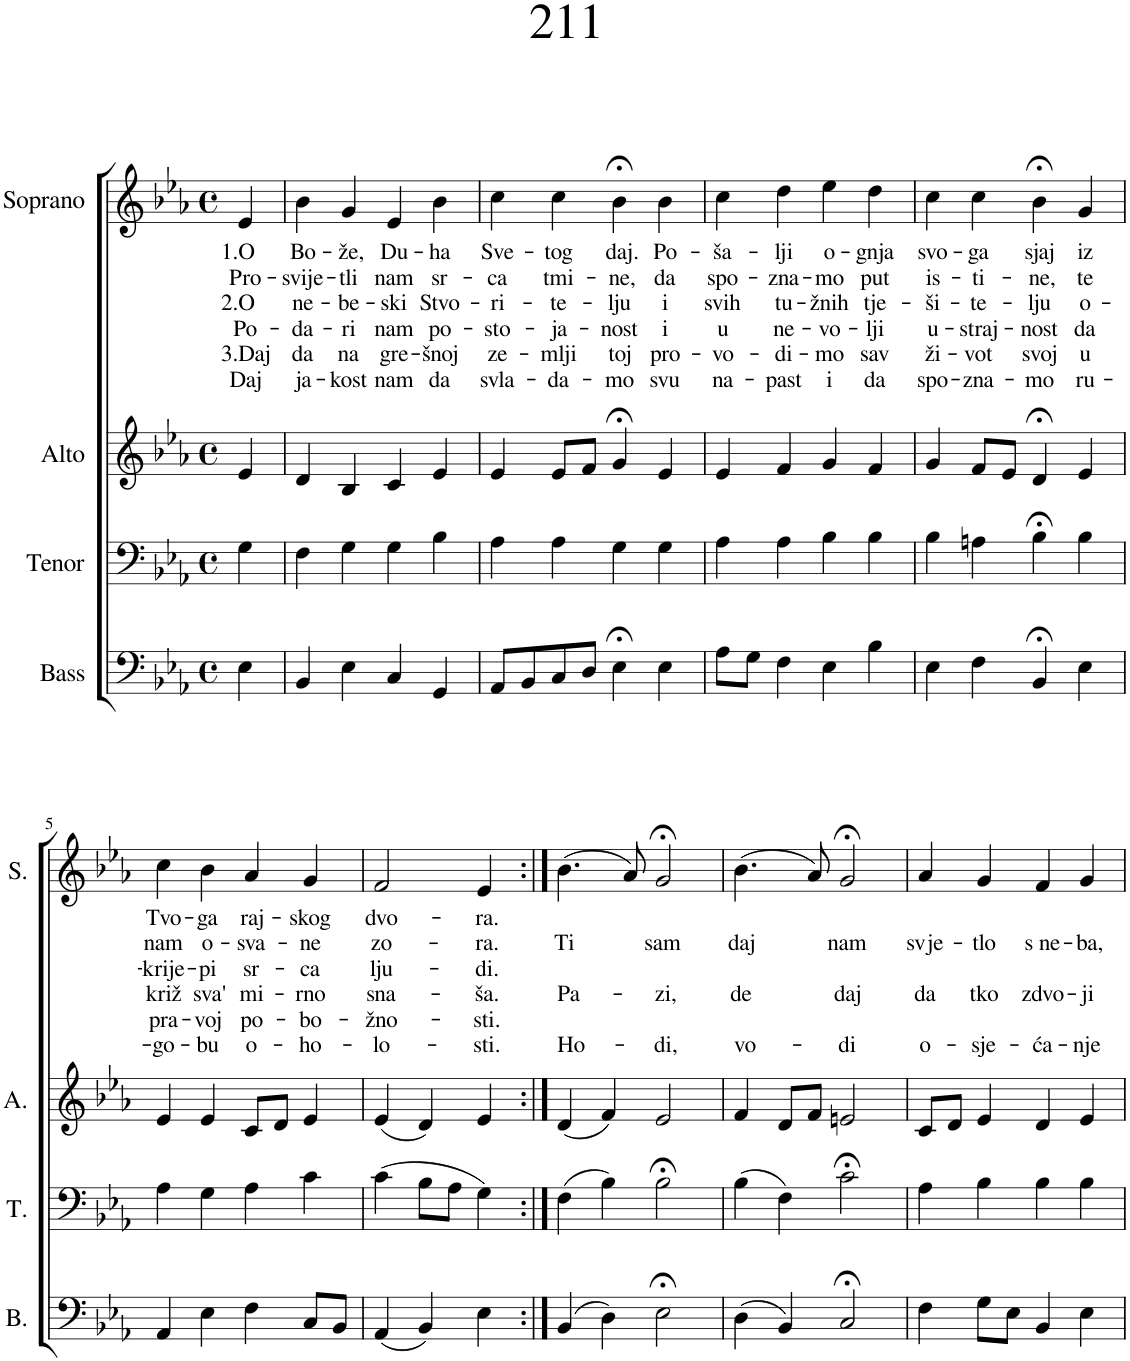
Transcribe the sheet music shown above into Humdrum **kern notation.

**kern	**kern	**kern	**kern	**text	**text	**text	**text	**text	**text
*part4	*part3	*part2	*part1	*part1	*part1	*part1	*part1	*part1	*part1
*staff4	*staff3	*staff2	*staff1	*staff1	*staff1	*staff1	*staff1	*staff1	*staff1
*I"Bass	*I"Tenor	*I"Alto	*I"Soprano	*	*	*	*	*	*
*I'B.	*I'T.	*I'A.	*I'S.	*	*	*	*	*	*
*clefF4	*clefF4	*clefG2	*clefG2	*	*	*	*	*	*
*k[b-e-a-]	*k[b-e-a-]	*k[b-e-a-]	*k[b-e-a-]	*	*	*	*	*	*
*M4/4	*M4/4	*M4/4	*M4/4	*	*	*	*	*	*
*met(c)	*met(c)	*met(c)	*met(c)	*	*	*	*	*	*
=	=	=	=	=	=	=	=	=	=
!	!	!	!	!LO:LY:b	!LO:LY:b	!LO:LY:b	!LO:LY:b	!LO:LY:b	!LO:LY:b
4E-\	4G\	4e-/	4e-/	1.O	Pro-	2.O	Po-	3.Daj	Daj
=1	=1	=1	=1	=1	=1	=1	=1	=1	=1
!	!	!	!	!LO:LY:b	!LO:LY:b	!LO:LY:b	!LO:LY:b	!LO:LY:b	!LO:LY:b
4BB-/	4F\	4d/	4b-\	Bo-	-svije-	ne-	-da-	da	ja-
!	!	!	!	!LO:LY:b	!LO:LY:b	!LO:LY:b	!LO:LY:b	!LO:LY:b	!LO:LY:b
4E-\	4G\	4B-/	4g/	-že,	-tli	-be-	-ri	na	-kost
!	!	!	!	!LO:LY:b	!LO:LY:b	!LO:LY:b	!LO:LY:b	!LO:LY:b	!LO:LY:b
4C/	4G\	4c/	4e-/	Du-	nam	-ski	nam	gre-	nam
!	!	!	!	!LO:LY:b	!LO:LY:b	!LO:LY:b	!LO:LY:b	!LO:LY:b	!LO:LY:b
4GG/	4B-\	4e-/	4b-\	-ha	sr-	Stvo-	po-	-šnoj	da
=2	=2	=2	=2	=2	=2	=2	=2	=2	=2
!	!	!	!	!LO:LY:b	!LO:LY:b	!LO:LY:b	!LO:LY:b	!LO:LY:b	!LO:LY:b
8AA-/L	4A-\	4e-/	4cc\	Sve-	-ca	-ri-	-sto-	ze-	svla-
8BB-/	.	.	.	.	.	.	.	.	.
!	!	!	!	!LO:LY:b	!LO:LY:b	!LO:LY:b	!LO:LY:b	!LO:LY:b	!LO:LY:b
8C/	4A-\	8e-/L	4cc\	-tog	tmi-	-te-	-ja-	-mlji	-da-
8D/J	.	8f/J	.	.	.	.	.	.	.
!	!	!	!	!LO:LY:b	!LO:LY:b	!LO:LY:b	!LO:LY:b	!LO:LY:b	!LO:LY:b
4E-;<\	4G\	4g;</	4b-;<\	daj.	-ne,	-lju	-nost	toj	-mo
!	!	!	!	!LO:LY:b	!LO:LY:b	!LO:LY:b	!LO:LY:b	!LO:LY:b	!LO:LY:b
4E-\	4G\	4e-/	4b-\	Po-	da	i	i	pro-	svu
=3	=3	=3	=3	=3	=3	=3	=3	=3	=3
!	!	!	!	!LO:LY:b	!LO:LY:b	!LO:LY:b	!LO:LY:b	!LO:LY:b	!LO:LY:b
8A-\L	4A-\	4e-/	4cc\	-ša-	spo-	svih	u	-vo-	na-
8G\J	.	.	.	.	.	.	.	.	.
!	!	!	!	!LO:LY:b	!LO:LY:b	!LO:LY:b	!LO:LY:b	!LO:LY:b	!LO:LY:b
4F\	4A-\	4f/	4dd\	-lji	-zna-	tu-	ne-	-di-	-past
!	!	!	!	!LO:LY:b	!LO:LY:b	!LO:LY:b	!LO:LY:b	!LO:LY:b	!LO:LY:b
4E-\	4B-\	4g/	4ee-\	o-	-mo	-žnih	-vo-	-mo	i
!	!	!	!	!LO:LY:b	!LO:LY:b	!LO:LY:b	!LO:LY:b	!LO:LY:b	!LO:LY:b
4B-\	4B-\	4f/	4dd\	-gnja	put	tje-	-lji	sav	da
=4	=4	=4	=4	=4	=4	=4	=4	=4	=4
!	!	!	!	!LO:LY:b	!LO:LY:b	!LO:LY:b	!LO:LY:b	!LO:LY:b	!LO:LY:b
4E-\	4B-\	4g/	4cc\	svo-	is-	-ši-	u-	ži-	spo-
!	!	!	!	!LO:LY:b	!LO:LY:b	!LO:LY:b	!LO:LY:b	!LO:LY:b	!LO:LY:b
4F\	4An\	8f/L	4cc\	-ga	-ti-	-te-	-straj-	-vot	-zna-
.	.	8e-/J	.	.	.	.	.	.	.
!	!	!	!	!LO:LY:b	!LO:LY:b	!LO:LY:b	!LO:LY:b	!LO:LY:b	!LO:LY:b
4BB-;</	4B-;<\	4d;</	4b-;<\	sjaj	-ne,	-lju	-nost	svoj	-mo
!	!	!	!	!LO:LY:b	!LO:LY:b	!LO:LY:b	!LO:LY:b	!LO:LY:b	!LO:LY:b
4E-\	4B-\	4e-/	4g/	iz	te	o-	da	u	ru-
!!LO:LB:g=z
=5	=5	=5	=5	=5	=5	=5	=5	=5	=5
!	!	!	!	!LO:LY:b	!LO:LY:b	!LO:LY:b	!LO:LY:b	!LO:LY:b	!LO:LY:b
4AA-/	4A-\	4e-/	4cc\	Tvo-	nam	-krije-	križ	pra-	-go-
!	!	!	!	!LO:LY:b	!LO:LY:b	!LO:LY:b	!LO:LY:b	!LO:LY:b	!LO:LY:b
4E-\	4G\	4e-/	4b-\	-ga	o-	-pi	sva'	-voj	-bu
!	!	!	!	!LO:LY:b	!LO:LY:b	!LO:LY:b	!LO:LY:b	!LO:LY:b	!LO:LY:b
4F\	4A-\	8c/L	4a-/	raj-	-sva-	sr-	mi-	po-	o-
.	.	8d/J	.	.	.	.	.	.	.
!	!	!	!	!LO:LY:b	!LO:LY:b	!LO:LY:b	!LO:LY:b	!LO:LY:b	!LO:LY:b
8C/L	4c\	4e-/	4g/	-skog	-ne	-ca	-rno	-bo-	-ho-
8BB-/J	.	.	.	.	.	.	.	.	.
=6	=6	=6	=6	=6	=6	=6	=6	=6	=6
!	!	!	!	!LO:LY:b	!LO:LY:b	!LO:LY:b	!LO:LY:b	!LO:LY:b	!LO:LY:b
(4AA-/	(4c\	(4e-/	2f/	dvo-	zo-	lju-	sna-	-žno-	-lo-
4BB-/)	8B-\L	4d/)	.	.	.	.	.	.	.
.	8A-\J	.	.	.	.	.	.	.	.
!	!	!	!	!LO:LY:b	!LO:LY:b	!LO:LY:b	!LO:LY:b	!LO:LY:b	!LO:LY:b
4E-\	4G\)	4e-/	4e-/	-ra.	-ra.	-di.	-ša.	-sti.	-sti.
=7:|!	=7:|!	=7:|!	=7:|!	=7:|!	=7:|!	=7:|!	=7:|!	=7:|!	=7:|!
!	!	!	!	!	!LO:LY:b	!	!LO:LY:b	!	!LO:LY:b
(4BB-/	(4F\	(4d/	(4.b-\	.	Ti	.	Pa-	.	Ho-
4D\)	4B-\)	4f/)	.	.	.	.	.	.	.
.	.	.	8a-/)	.	.	.	.	.	.
!	!	!	!	!	!LO:LY:b	!	!LO:LY:b	!	!LO:LY:b
2E-;<\	2B-;<\	2e-/	2g;</	.	sam	.	-zi,	.	-di,
=8	=8	=8	=8	=8	=8	=8	=8	=8	=8
!	!	!	!	!	!LO:LY:b	!	!LO:LY:b	!	!LO:LY:b
(4D\	(4B-\	4f/	(4.b-\	.	daj	.	de	.	vo-
4BB-/)	4F\)	8d/L	.	.	.	.	.	.	.
.	.	8f/J	8a-/)	.	.	.	.	.	.
!	!	!	!	!	!LO:LY:b	!	!LO:LY:b	!	!LO:LY:b
2C;</	2c;<\	2en/	2g;</	.	nam	.	daj	.	-di
=9	=9	=9	=9	=9	=9	=9	=9	=9	=9
!	!	!	!	!	!LO:LY:b	!	!LO:LY:b	!	!LO:LY:b
4F\	4A-\	8c/L	4a-/	.	svje-	.	da	.	o-
.	.	8d/J	.	.	.	.	.	.	.
!	!	!	!	!	!LO:LY:b	!	!LO:LY:b	!	!LO:LY:b
8G\L	4B-\	4e-/	4g/	.	-tlo	.	tko	.	-sje-
8E-\J	.	.	.	.	.	.	.	.	.
!	!	!	!	!	!LO:LY:b	!	!LO:LY:b	!	!LO:LY:b
4BB-/	4B-\	4d/	4f/	.	s ne-	.	zdvo-	.	-ća-
!	!	!	!	!	!LO:LY:b	!	!LO:LY:b	!	!LO:LY:b
4E-\	4B-\	4e-/	4g/	.	-ba,	.	-ji	.	-nje
=	=	=	=	=	=	=	=	=	=
*-	*-	*-	*-	*-	*-	*-	*-	*-	*-
